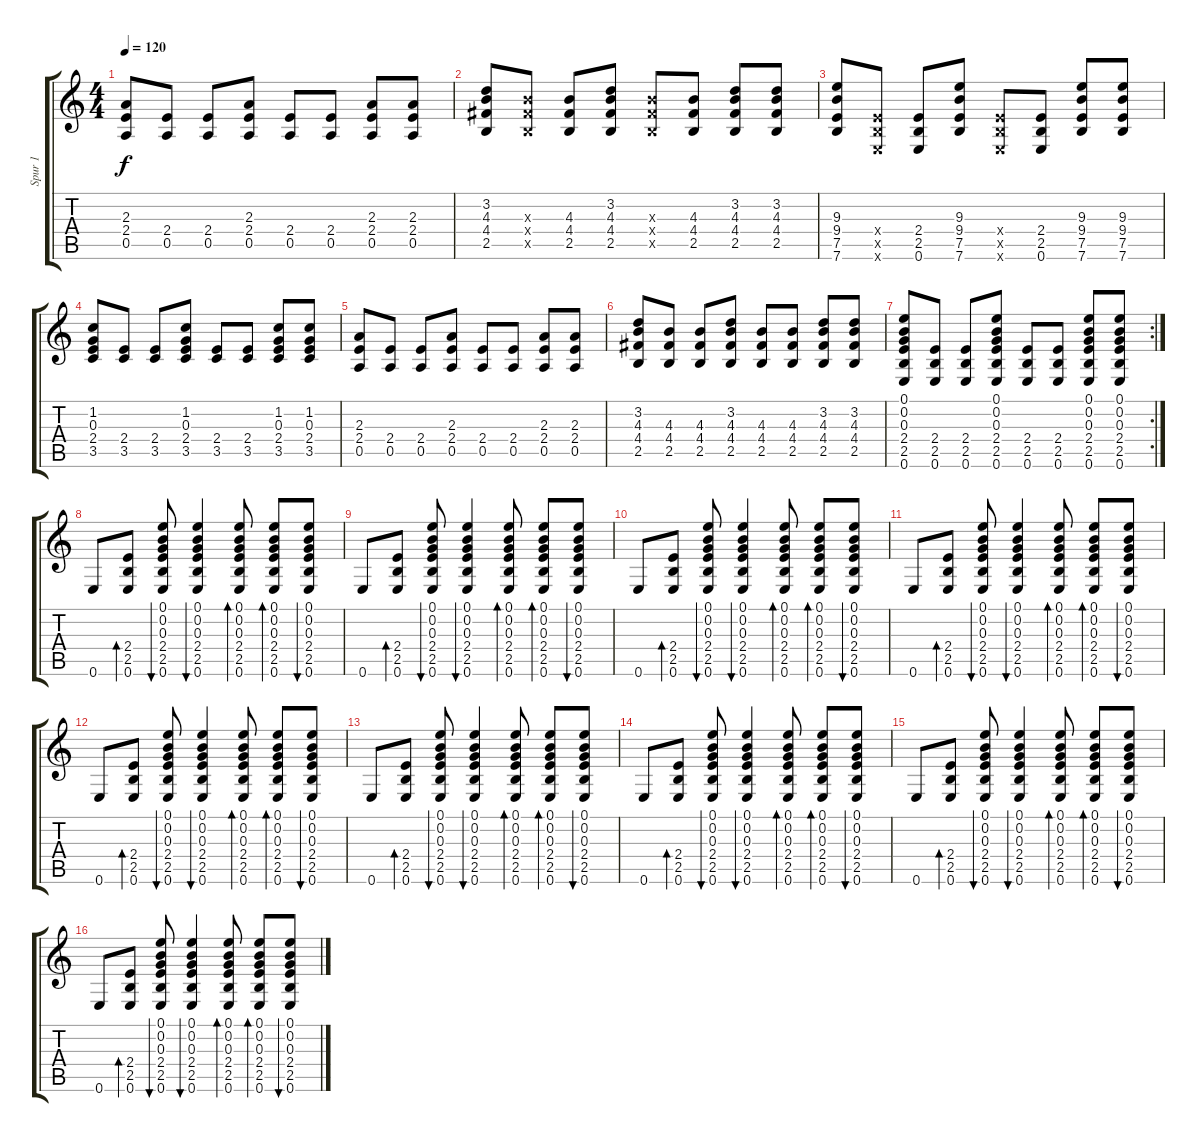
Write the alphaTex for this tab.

\track ("Spur 1" "Spur 1") {instrument acousticguitarsteel}
\staff {score tabs}
\tuning (E4 B3 G3 D3 A2 E2) {hide}
\ts (4 4)
\tempo 120
\clef g2
\ks c
(2.3 2.4 0.5).8{dy f} (2.4 0.5).8 (2.4 0.5).8 (2.3 2.4 0.5).8 (2.4 0.5).8 (2.4 0.5).8 (2.3 2.4 0.5).8 (2.3 2.4 0.5).8 |
(3.2 4.3 4.4 2.5).8 (4.3{x} 4.4{x} 2.5{x}).8 (4.3 4.4 2.5).8 (3.2 4.3 4.4 2.5).8 (4.3{x} 4.4{x} 2.5{x}).8 (4.3 4.4 2.5).8 (3.2 4.3 4.4 2.5).8 (3.2 4.3 4.4 2.5).8 |
(9.3 9.4 7.5 7.6).8 (2.4{x} 2.5{x} 0.6{x}).8 (2.4 2.5 0.6).8 (9.3 9.4 7.5 7.6).8 (2.4{x} 2.5{x} 0.6{x}).8 (2.4 2.5 0.6).8 (9.3 9.4 7.5 7.6).8 (9.3 9.4 7.5 7.6).8 |
(1.2 0.3 2.4 3.5).8 (2.4 3.5).8 (2.4 3.5).8 (1.2 0.3 2.4 3.5).8 (2.4 3.5).8 (2.4 3.5).8 (1.2 0.3 2.4 3.5).8 (1.2 0.3 2.4 3.5).8 |
(2.3 2.4 0.5).8 (2.4 0.5).8 (2.4 0.5).8 (2.3 2.4 0.5).8 (2.4 0.5).8 (2.4 0.5).8 (2.3 2.4 0.5).8 (2.3 2.4 0.5).8 |
(3.2 4.3 4.4 2.5).8 (4.3 4.4 2.5).8 (4.3 4.4 2.5).8 (3.2 4.3 4.4 2.5).8 (4.3 4.4 2.5).8 (4.3 4.4 2.5).8 (3.2 4.3 4.4 2.5).8 (3.2 4.3 4.4 2.5).8 |
\rc 2
(0.1 0.2 0.3 2.4 2.5 0.6).8 (2.4 2.5 0.6).8 (2.4 2.5 0.6).8 (0.1 0.2 0.3 2.4 2.5 0.6).8 (2.4 2.5 0.6).8 (2.4 2.5 0.6).8 (0.1 0.2 0.3 2.4 2.5 0.6).8 (0.1 0.2 0.3 2.4 2.5 0.6).8 |
0.6.8 (2.4 2.5 0.6).8{bd 30} (0.1 0.2 0.3 2.4 2.5 0.6).8{bu 30} (0.1 0.2 0.3 2.4 2.5 0.6).4{bu 30} (0.1 0.2 0.3 2.4 2.5 0.6).8{bd 30} (0.1 0.2 0.3 2.4 2.5 0.6).8{bd 30} (0.1 0.2 0.3 2.4 2.5 0.6).8{bu 30} |
0.6.8 (2.4 2.5 0.6).8{bd 30} (0.1 0.2 0.3 2.4 2.5 0.6).8{bu 30} (0.1 0.2 0.3 2.4 2.5 0.6).4{bu 30} (0.1 0.2 0.3 2.4 2.5 0.6).8{bd 30} (0.1 0.2 0.3 2.4 2.5 0.6).8{bd 30} (0.1 0.2 0.3 2.4 2.5 0.6).8{bu 30} |
0.6.8 (2.4 2.5 0.6).8{bd 30} (0.1 0.2 0.3 2.4 2.5 0.6).8{bu 30} (0.1 0.2 0.3 2.4 2.5 0.6).4{bu 30} (0.1 0.2 0.3 2.4 2.5 0.6).8{bd 30} (0.1 0.2 0.3 2.4 2.5 0.6).8{bd 30} (0.1 0.2 0.3 2.4 2.5 0.6).8{bu 30} |
0.6.8 (2.4 2.5 0.6).8{bd 30} (0.1 0.2 0.3 2.4 2.5 0.6).8{bu 30} (0.1 0.2 0.3 2.4 2.5 0.6).4{bu 30} (0.1 0.2 0.3 2.4 2.5 0.6).8{bd 30} (0.1 0.2 0.3 2.4 2.5 0.6).8{bd 30} (0.1 0.2 0.3 2.4 2.5 0.6).8{bu 30} |
0.6.8 (2.4 2.5 0.6).8{bd 30} (0.1 0.2 0.3 2.4 2.5 0.6).8{bu 30} (0.1 0.2 0.3 2.4 2.5 0.6).4{bu 30} (0.1 0.2 0.3 2.4 2.5 0.6).8{bd 30} (0.1 0.2 0.3 2.4 2.5 0.6).8{bd 30} (0.1 0.2 0.3 2.4 2.5 0.6).8{bu 30} |
0.6.8 (2.4 2.5 0.6).8{bd 30} (0.1 0.2 0.3 2.4 2.5 0.6).8{bu 30} (0.1 0.2 0.3 2.4 2.5 0.6).4{bu 30} (0.1 0.2 0.3 2.4 2.5 0.6).8{bd 30} (0.1 0.2 0.3 2.4 2.5 0.6).8{bd 30} (0.1 0.2 0.3 2.4 2.5 0.6).8{bu 30} |
0.6.8 (2.4 2.5 0.6).8{bd 30} (0.1 0.2 0.3 2.4 2.5 0.6).8{bu 30} (0.1 0.2 0.3 2.4 2.5 0.6).4{bu 30} (0.1 0.2 0.3 2.4 2.5 0.6).8{bd 30} (0.1 0.2 0.3 2.4 2.5 0.6).8{bd 30} (0.1 0.2 0.3 2.4 2.5 0.6).8{bu 30} |
0.6.8 (2.4 2.5 0.6).8{bd 30} (0.1 0.2 0.3 2.4 2.5 0.6).8{bu 30} (0.1 0.2 0.3 2.4 2.5 0.6).4{bu 30} (0.1 0.2 0.3 2.4 2.5 0.6).8{bd 30} (0.1 0.2 0.3 2.4 2.5 0.6).8{bd 30} (0.1 0.2 0.3 2.4 2.5 0.6).8{bu 30} |
0.6.8 (2.4 2.5 0.6).8{bd 30} (0.1 0.2 0.3 2.4 2.5 0.6).8{bu 30} (0.1 0.2 0.3 2.4 2.5 0.6).4{bu 30} (0.1 0.2 0.3 2.4 2.5 0.6).8{bd 30} (0.1 0.2 0.3 2.4 2.5 0.6).8{bd 30} (0.1 0.2 0.3 2.4 2.5 0.6).8{bu 30}
